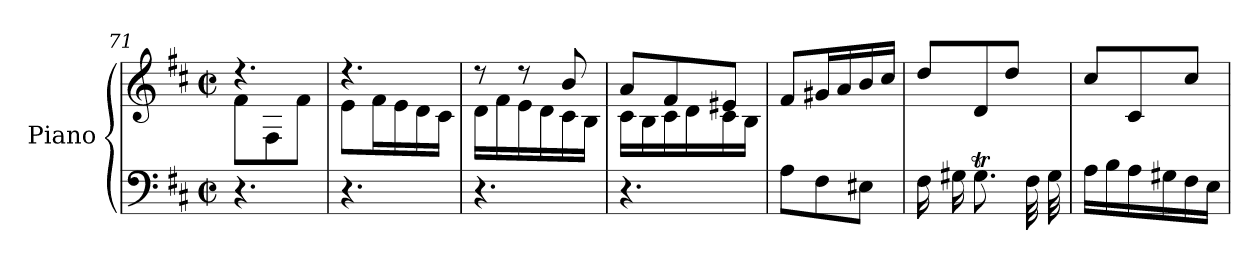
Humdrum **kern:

**kern	**kern
*part1	*part1
*staff2	*staff1
*I"Piano	*
*clefF4	*clefG2
*k[f#c#]	*k[f#c#]
*D:	*D:
*M2/2	*M2/2
*met(c|)	*met(c|)
=71	=71
*^	*^
4.ryy	4.r	4.r	8f#L
.	.	.	8F#
.	.	.	8f#J
=72	=72	=72	=72
4.ryy	4.r	4.r	8e\L
.	.	.	16f#\L
.	.	.	16e\
.	.	.	16d\
.	.	.	16c#\JJ
=73	=73	=73	=73
4.ryy	4.r	8r	16d\LL
.	.	.	16f#\
.	.	8r	16e\
.	.	.	16d\
.	.	8b/	16c#\
.	.	.	16B\JJ
=74	=74	=74	=74
4.ryy	4.r	8a/L	16c#\LL
.	.	.	16B\
.	.	8f#/	16c#\
.	.	.	16d\
.	.	8e#X/J	16c#\
.	.	.	16B\JJ
*v	*v	*	*
!!LO:LB:g=z	!!
=75	=75	=75
8AL	8f#L	4.ryy
8F#	16g#XL	.
.	16a	.
8E#XJ	16b	.
.	16cc#JJ	.
=76	=76	=76
16F#\LL	8ddL	4.ryy
16G#X\	.	.
8.G#t\	8d	.
.	8ddJ	.
32F#\LL	.	.
32G#\JJJ	.	.
=77	=77	=77
16A\LL	8cc#/L	4.ryy
16B\	.	.
16A\	8c#/	.
16G#X\	.	.
16F#\	8cc#/J	.
16E\JJ	.	.
*	*v	*v
=	=
*-	*-
